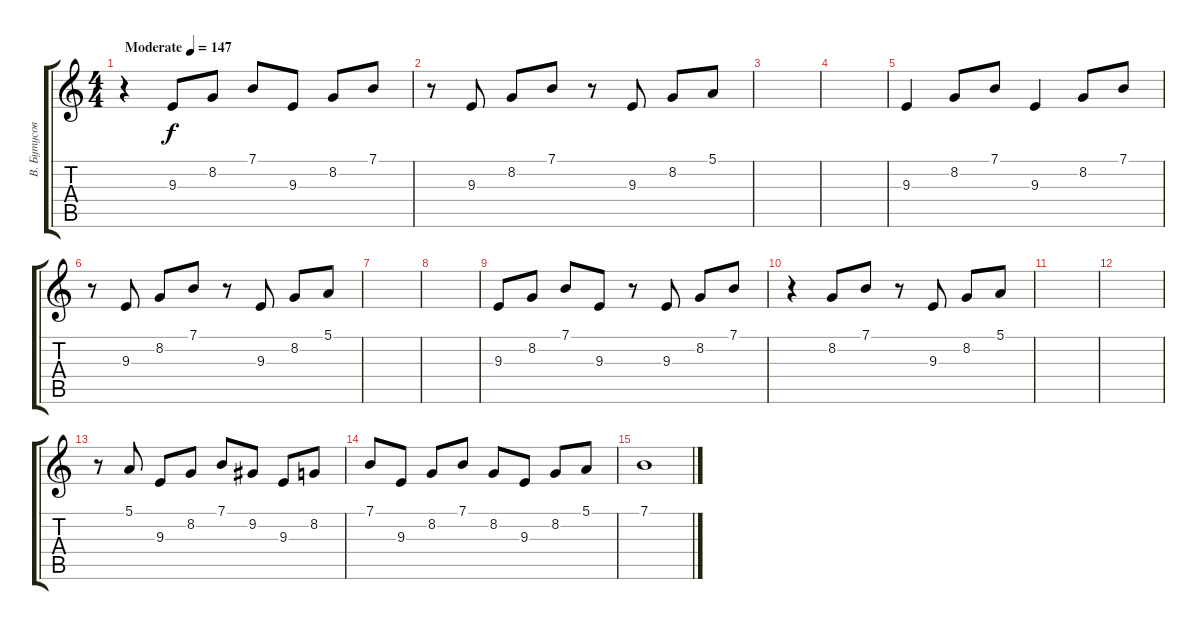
\track ("В. Бутусов (вокал)" "В. Бутусов") {instrument tenorsax}
\staff {score tabs}
\tuning (E4 B3 G3 D3 A2 E2) {hide}
\ts (4 4)
\tempo (147 "Moderate")
\clef g2
\ks c
r.4{dy f instrument tenorsax} 9.3.8 8.2.8 7.1.8 9.3.8 8.2.8 7.1.8 |
r.8 9.3.8 8.2.8 7.1.8 r.8 9.3.8 8.2.8 5.1.8 |
|
|
9.3.4 8.2.8 7.1.8 9.3.4 8.2.8 7.1.8 |
r.8 9.3.8 8.2.8 7.1.8 r.8 9.3.8 8.2.8 5.1.8 |
|
|
9.3.8 8.2.8 7.1.8 9.3.8 r.8 9.3.8 8.2.8 7.1.8 |
r.4 8.2.8 7.1.8 r.8 9.3.8 8.2.8 5.1.8 |
|
|
r.8 5.1.8 9.3.8 8.2.8 7.1.8 9.2.8 9.3.8 8.2.8 |
7.1.8 9.3.8 8.2.8 7.1.8 8.2.8 9.3.8 8.2.8 5.1.8 |
7.1.1
